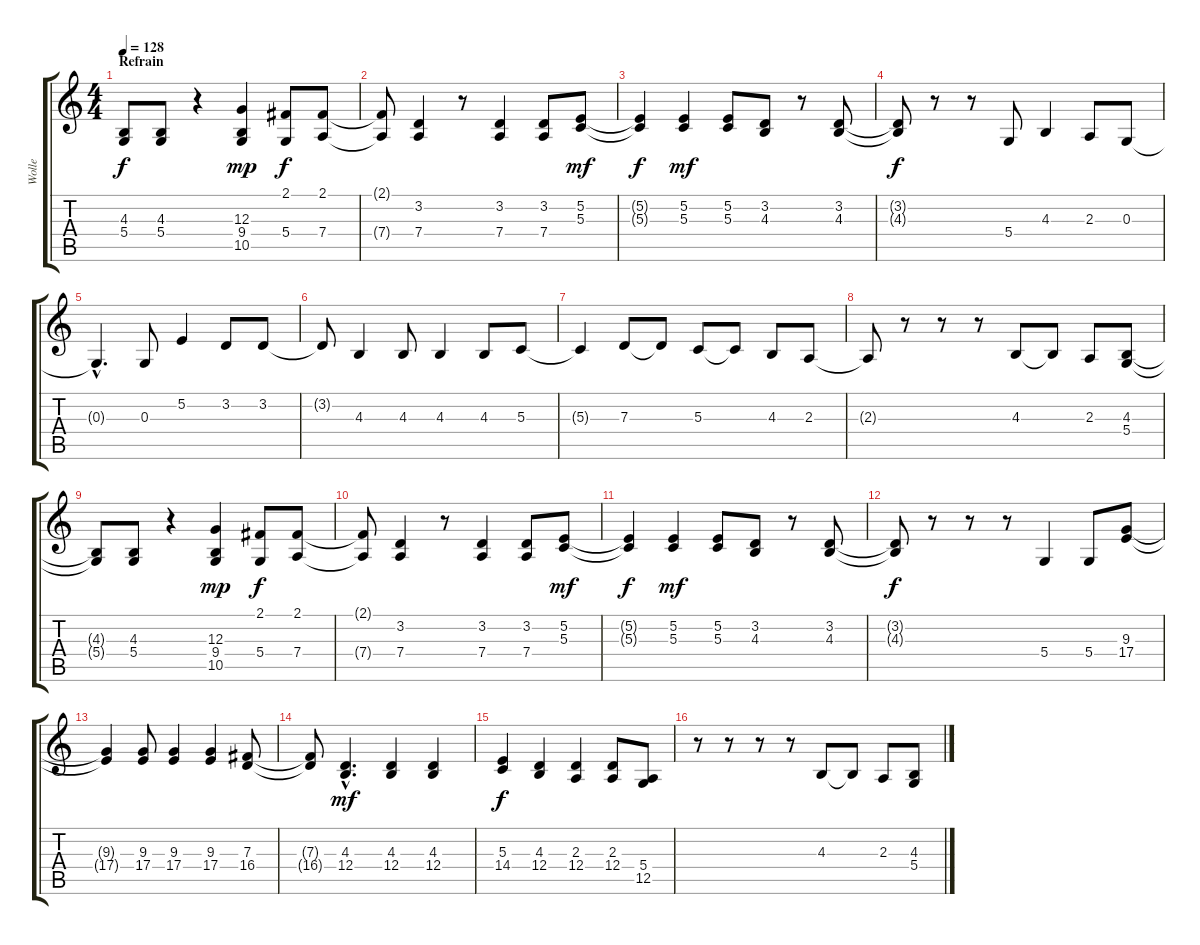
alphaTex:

\track ("Wolle" "Wolle") {instrument clarinet}
\staff {score tabs}
\tuning (E4 B3 G3 D3 A2 E2) {hide}
\ts (4 4)
\section ("" "Refrain")
\tempo 128
\clef g2
\ks c
(4.3{t} 5.4{t}).8{dy f} (4.3 5.4).8 r.4 (12.3 9.4 10.5).4{dy mp} (2.1 5.4).8{dy f} (2.1 7.4).8 |
(2.1{t} 7.4{t}).8 (3.2 7.4).4 r.8 (3.2 7.4).4 (3.2 7.4).8 (5.2 5.3).8{dy mf} |
(5.2{t} 5.3{t}).4{dy f} (5.2 5.3).4{dy mf} (5.2 5.3).8 (3.2 4.3).8 r.8 (3.2 4.3).8 |
(3.2{t} 4.3{t}).8{dy f} r.8 r.8 5.4.8 4.3.4 2.3.8 0.3.8 |
0.3{hac t}.4{d} 0.3.8 5.2.4 3.2.8 3.2.8 |
3.2{t}.8 4.3.4 4.3.8 4.3.4 4.3.8 5.3.8 |
5.3{t}.4 7.3.8 7.3{t}.8 5.3.8 5.3{t}.8 4.3.8 2.3.8 |
2.3{t}.8 r.8 r.8 r.8 4.3.8 4.3{t}.8 2.3.8 (4.3 5.4).8 |
(4.3{t} 5.4{t}).8 (4.3 5.4).8 r.4 (12.3 9.4 10.5).4{dy mp} (2.1 5.4).8{dy f} (2.1 7.4).8 |
(2.1{t} 7.4{t}).8 (3.2 7.4).4 r.8 (3.2 7.4).4 (3.2 7.4).8 (5.2 5.3).8{dy mf} |
(5.2{t} 5.3{t}).4{dy f} (5.2 5.3).4{dy mf} (5.2 5.3).8 (3.2 4.3).8 r.8 (3.2 4.3).8 |
(3.2{t} 4.3{t}).8{dy f} r.8 r.8 r.8 5.4.4 5.4.8 (9.3 17.4).8 |
(9.3{t} 17.4{t}).4 (9.3 17.4).8 (9.3 17.4).4 (9.3 17.4).4 (7.3 16.4).8 |
(7.3{t} 16.4{t}).8 (4.3{hac} 12.4{hac}).4{d dy mf} (4.3 12.4).4 (4.3 12.4).4 |
(5.3 14.4).4{dy f} (4.3 12.4).4 (2.3 12.4).4 (2.3 12.4).8 (5.4 12.5).8 |
r.8 r.8 r.8 r.8 4.3.8 4.3{t}.8 2.3.8 (4.3 5.4).8
